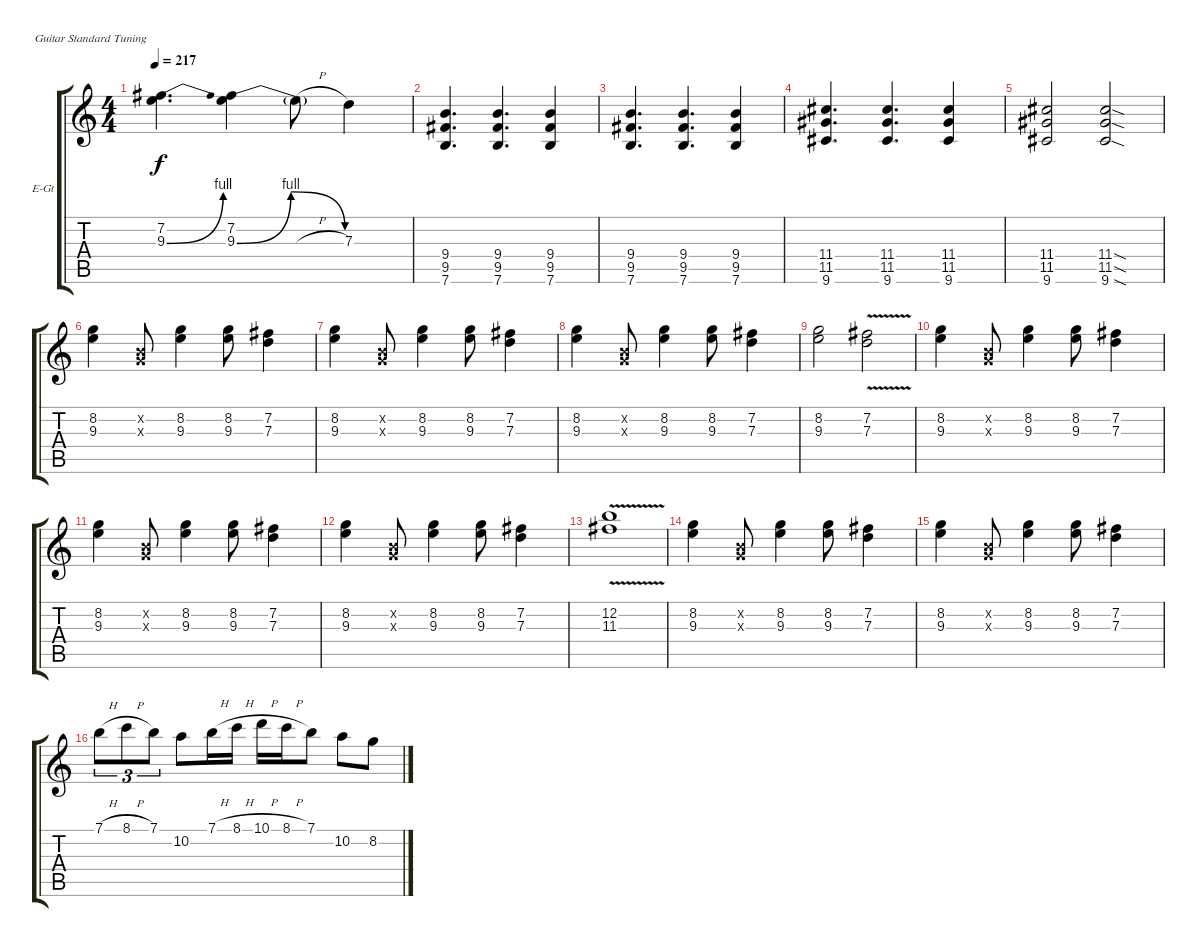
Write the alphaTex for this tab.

\bracketExtendMode groupsimilarinstruments
\firstSystemTrackNameOrientation horizontal
\otherSystemsTrackNameOrientation horizontal
\track ("Lead Guitar 1" "E-Gt") {instrument distortionguitar}
\staff {score tabs}
\tuning (E4 B3 G3 D3 A2 E2)
\ts (4 4)
\tempo 217
\clef g2
\ks c
(9.3{be (bend 0 0 15 4)} 7.2).4{d dy f} (9.3{be (bendrelease 0 0 10.2 4 31.2 4 46.8 0)} 7.2).4 9.3{h t}.8 7.3.4 |
(7.6 9.5 9.4).4{d} (7.6 9.5 9.4).4{d} (7.6 9.5 9.4).4 |
(7.6 9.5 9.4).4{d} (7.6 9.5 9.4).4{d} (7.6 9.5 9.4).4 |
(9.6 11.5 11.4).4{d} (9.6 11.5 11.4).4{d} (9.6 11.5 11.4).4 |
(9.6 11.5 11.4).2 (9.6{sod} 11.5{sod} 11.4{sod}).2 |
(9.3 8.2).4 (0.2{x} 0.3{x}).8 (9.3 8.2).4 (9.3 8.2).8 (7.2 7.3).4 |
(9.3 8.2).4 (0.2{x} 0.3{x}).8 (9.3 8.2).4 (9.3 8.2).8 (7.2 7.3).4 |
(9.3 8.2).4 (0.2{x} 0.3{x}).8 (9.3 8.2).4 (9.3 8.2).8 (7.2 7.3).4 |
(9.3 8.2).2 (7.3{v} 7.2{v}).2 |
(9.3 8.2).4 (0.2{x} 0.3{x}).8 (9.3 8.2).4 (9.3 8.2).8 (7.2 7.3).4 |
(9.3 8.2).4 (0.2{x} 0.3{x}).8 (9.3 8.2).4 (9.3 8.2).8 (7.2 7.3).4 |
(9.3 8.2).4 (0.2{x} 0.3{x}).8 (9.3 8.2).4 (9.3 8.2).8 (7.2 7.3).4 |
(11.3{v} 12.2{v}).1 |
(9.3 8.2).4 (0.2{x} 0.3{x}).8 (9.3 8.2).4 (9.3 8.2).8 (7.2 7.3).4 |
(9.3 8.2).4 (0.2{x} 0.3{x}).8 (9.3 8.2).4 (9.3 8.2).8 (7.2 7.3).4 |
7.1{h}.8{tu (3 2)} 8.1{h}.8{tu (3 2)} 7.1.8{tu (3 2)} 10.2.8 7.1{h}.16 8.1{h}.16 10.1{h}.16 8.1{h}.16 7.1.8 10.2.8 8.2.8
